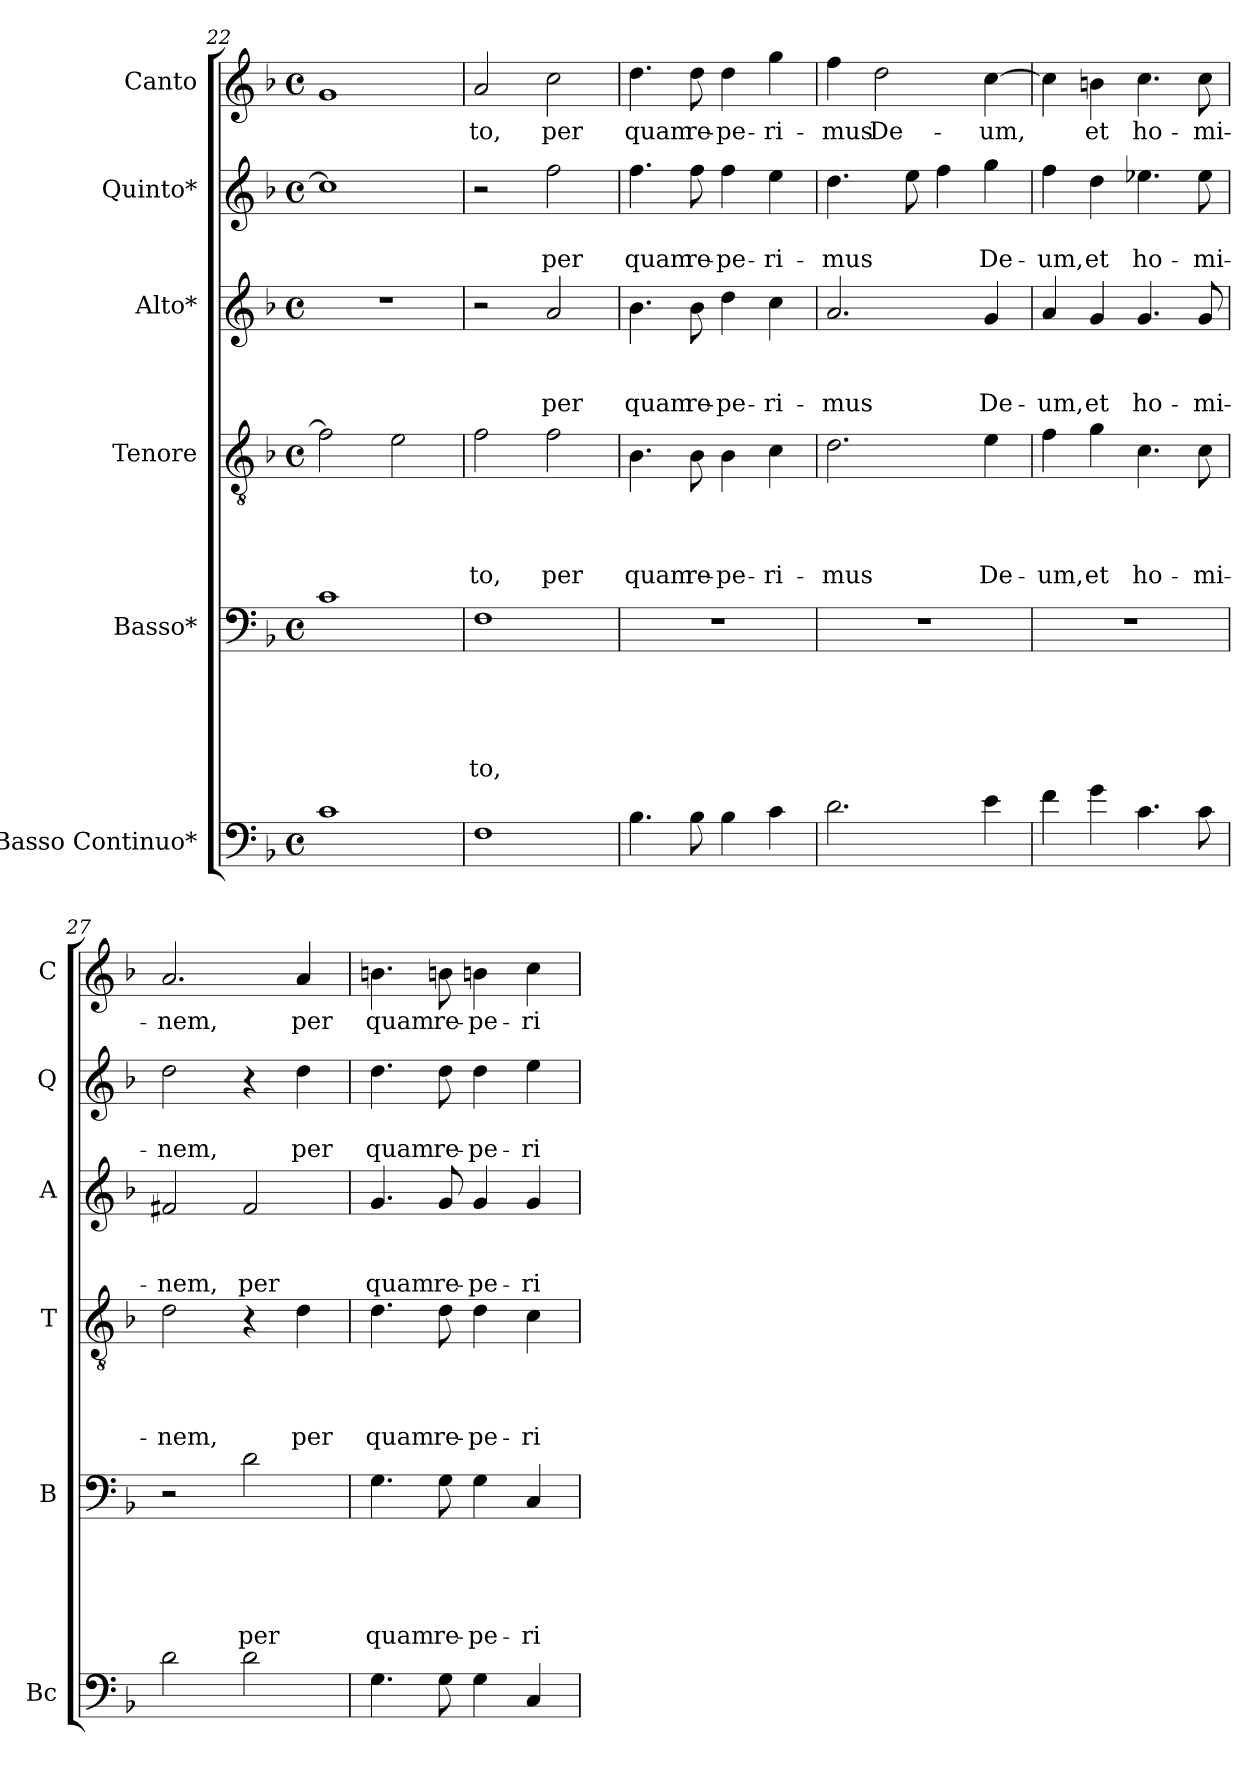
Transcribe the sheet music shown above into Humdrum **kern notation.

**kern	**kern	**text	**text	**text	**text	**text	**kern	**text	**text	**text	**text	**kern	**text	**text	**text	**kern	**text	**text	**kern	**text
*part6	*part5	*part5	*part5	*part5	*part5	*part5	*part4	*part4	*part4	*part4	*part4	*part3	*part3	*part3	*part3	*part2	*part2	*part2	*part1	*part1
*staff6	*staff5	*staff5	*staff5	*staff5	*staff5	*staff5	*staff4	*staff4	*staff4	*staff4	*staff4	*staff3	*staff3	*staff3	*staff3	*staff2	*staff2	*staff2	*staff1	*staff1
*I"Basso Continuo*	*I"Basso*	*	*	*	*	*	*I"Tenore	*	*	*	*	*I"Alto*	*	*	*	*I"Quinto*	*	*	*I"Canto	*
*I'Bc	*I'B	*	*	*	*	*	*I'T	*	*	*	*	*I'A	*	*	*	*I'Q	*	*	*I'C	*
*clefF4	*clefF4	*	*	*	*	*	*clefGv2	*	*	*	*	*clefG2	*	*	*	*clefG2	*	*	*clefG2	*
*ITrd7c12	*	*	*	*	*	*	*	*	*	*	*	*	*	*	*	*	*	*	*	*
*k[b-]	*k[b-]	*	*	*	*	*	*k[b-]	*	*	*	*	*k[b-]	*	*	*	*k[b-]	*	*	*k[b-]	*
*F:	*F:	*	*	*	*	*	*F:	*	*	*	*	*F:	*	*	*	*F:	*	*	*F:	*
*M4/4	*M4/4	*	*	*	*	*	*M4/4	*	*	*	*	*M4/4	*	*	*	*M4/4	*	*	*M4/4	*
*met(c)	*met(c)	*	*	*	*	*	*met(c)	*	*	*	*	*met(c)	*	*	*	*met(c)	*	*	*met(c)	*
=22	=22	=22	=22	=22	=22	=22	=22	=22	=22	=22	=22	=22	=22	=22	=22	=22	=22	=22	=22	=22
1C	1c	.	.	.	.	.	2f\]	.	.	.	.	1r	.	.	.	1cc]	.	.	1g	.
.	.	.	.	.	.	.	2e\	.	.	.	.	.	.	.	.	.	.	.	.	.
=23	=23	=23	=23	=23	=23	=23	=23	=23	=23	=23	=23	=23	=23	=23	=23	=23	=23	=23	=23	=23
!	!	!	!	!	!	!LO:LY:b	!	!	!	!	!LO:LY:b	!	!	!	!	!	!	!	!	!LO:LY:b
1FF	1F	.	.	.	.	-to,	2f\	.	.	.	-to,	2r	.	.	.	2r	.	.	2a/	-to,
!	!	!	!	!	!	!	!	!	!	!	!LO:LY:b	!	!	!	!LO:LY:b	!	!	!LO:LY:b	!	!LO:LY:b
.	.	.	.	.	.	.	2f\	.	.	.	per	2a/	.	.	per	2ff\	.	per	2cc\	per
=24	=24	=24	=24	=24	=24	=24	=24	=24	=24	=24	=24	=24	=24	=24	=24	=24	=24	=24	=24	=24
!	!	!	!	!	!	!	!	!	!	!	!LO:LY:b	!	!	!	!LO:LY:b	!	!	!LO:LY:b	!	!LO:LY:b
4.BB-\	1r	.	.	.	.	.	4.B-\	.	.	.	quam	4.b-\	.	.	quam	4.ff\	.	quam	4.dd\	quam
!	!	!	!	!	!	!	!	!	!	!	!LO:LY:b	!	!	!	!LO:LY:b	!	!	!LO:LY:b	!	!LO:LY:b
8BB-\	.	.	.	.	.	.	8B-\	.	.	.	re-	8b-\	.	.	re-	8ff\	.	re-	8dd\	re-
!	!	!	!	!	!	!	!	!	!	!	!LO:LY:b	!	!	!	!LO:LY:b	!	!	!LO:LY:b	!	!LO:LY:b
4BB-\	.	.	.	.	.	.	4B-\	.	.	.	-pe-	4dd\	.	.	-pe-	4ff\	.	-pe-	4dd\	-pe-
!	!	!	!	!	!	!	!	!	!	!	!LO:LY:b	!	!	!	!LO:LY:b	!	!	!LO:LY:b	!	!LO:LY:b
4C\	.	.	.	.	.	.	4c\	.	.	.	-ri-	4cc\	.	.	-ri-	4ee\	.	-ri-	4gg\	-ri-
=25	=25	=25	=25	=25	=25	=25	=25	=25	=25	=25	=25	=25	=25	=25	=25	=25	=25	=25	=25	=25
!	!	!	!	!	!	!	!	!	!	!	!LO:LY:b	!	!	!	!LO:LY:b	!	!	!LO:LY:b	!	!LO:LY:b
2.D\	1r	.	.	.	.	.	2.d\	.	.	.	-mus	2.a/	.	.	-mus	4.dd\	.	-mus	4ff\	-mus
!	!	!	!	!	!	!	!	!	!	!	!	!	!	!	!	!	!	!	!	!LO:LY:b
.	.	.	.	.	.	.	.	.	.	.	.	.	.	.	.	.	.	.	2dd\	De-
.	.	.	.	.	.	.	.	.	.	.	.	.	.	.	.	8ee\	.	.	.	.
.	.	.	.	.	.	.	.	.	.	.	.	.	.	.	.	4ff\	.	.	.	.
!	!	!	!	!	!	!	!	!	!	!	!LO:LY:b	!	!	!	!LO:LY:b	!	!	!LO:LY:b	!	!LO:LY:b
4E\	.	.	.	.	.	.	4e\	.	.	.	De-	4g/	.	.	De-	4gg\	.	De-	[<4cc\	-um,
!!LO:LB:g=z
=26	=26	=26	=26	=26	=26	=26	=26	=26	=26	=26	=26	=26	=26	=26	=26	=26	=26	=26	=26	=26
!	!	!	!	!	!	!	!	!	!	!	!LO:LY:b	!	!	!	!LO:LY:b	!	!	!LO:LY:b	!	!
4F\	1r	.	.	.	.	.	4f\	.	.	.	-um,	4a/	.	.	-um,	4ff\	.	-um,	4cc\]	.
!	!	!	!	!	!	!	!	!	!	!	!LO:LY:b	!	!	!	!LO:LY:b	!	!	!LO:LY:b	!	!LO:LY:b
4G\	.	.	.	.	.	.	4g\	.	.	.	et	4g/	.	.	et	4dd\	.	et	4bn\	et
!	!	!	!	!	!	!	!	!	!	!	!LO:LY:b	!	!	!	!LO:LY:b	!	!	!LO:LY:b	!	!LO:LY:b
4.C\	.	.	.	.	.	.	4.c\	.	.	.	ho-	4.g/	.	.	ho-	4.ee-X\	.	ho-	4.cc\	ho-
!	!	!	!	!	!	!	!	!	!	!	!LO:LY:b	!	!	!	!LO:LY:b	!	!	!LO:LY:b	!	!LO:LY:b
8C\	.	.	.	.	.	.	8c\	.	.	.	-mi-	8g/	.	.	-mi-	8ee-\	.	-mi-	8cc\	-mi-
=27	=27	=27	=27	=27	=27	=27	=27	=27	=27	=27	=27	=27	=27	=27	=27	=27	=27	=27	=27	=27
!	!	!	!	!	!	!	!	!	!	!	!LO:LY:b	!	!	!	!LO:LY:b	!	!	!LO:LY:b	!	!LO:LY:b
2D\	2r	.	.	.	.	.	2d\	.	.	.	-nem,	2f#X/	.	.	-nem,	2dd\	.	-nem,	2.a/	-nem,
!	!	!	!	!	!	!LO:LY:b	!	!	!	!	!	!	!	!	!LO:LY:b	!	!	!	!	!
2D\	2d\	.	.	.	.	per	4r	.	.	.	.	2f#/	.	.	per	4r	.	.	.	.
!	!	!	!	!	!	!	!	!	!	!	!LO:LY:b	!	!	!	!	!	!	!LO:LY:b	!	!LO:LY:b
.	.	.	.	.	.	.	4d\	.	.	.	per	.	.	.	.	4dd\	.	per	4a/	per
=28	=28	=28	=28	=28	=28	=28	=28	=28	=28	=28	=28	=28	=28	=28	=28	=28	=28	=28	=28	=28
!	!	!	!	!	!	!LO:LY:b	!	!	!	!	!LO:LY:b	!	!	!	!LO:LY:b	!	!	!LO:LY:b	!	!LO:LY:b
4.GG\	4.G\	.	.	.	.	quam	4.d\	.	.	.	quam	4.g/	.	.	quam	4.dd\	.	quam	4.bn\	quam
!	!	!	!	!	!	!LO:LY:b	!	!	!	!	!LO:LY:b	!	!	!	!LO:LY:b	!	!	!LO:LY:b	!	!LO:LY:b
8GG\	8G\	.	.	.	.	re-	8d\	.	.	.	re-	8g/	.	.	re-	8dd\	.	re-	8bn\	re-
!	!	!	!	!	!	!LO:LY:b	!	!	!	!	!LO:LY:b	!	!	!	!LO:LY:b	!	!	!LO:LY:b	!	!LO:LY:b
4GG\	4G\	.	.	.	.	-pe-	4d\	.	.	.	-pe-	4g/	.	.	-pe-	4dd\	.	-pe-	4bn\	-pe-
!	!	!	!	!	!	!LO:LY:b	!	!	!	!	!LO:LY:b	!	!	!	!LO:LY:b	!	!	!LO:LY:b	!	!LO:LY:b
4CC/	4C/	.	.	.	.	-ri-	4c\	.	.	.	-ri-	4g/	.	.	-ri-	4ee\	.	-ri-	4cc\	-ri-
=	=	=	=	=	=	=	=	=	=	=	=	=	=	=	=	=	=	=	=	=
*-	*-	*-	*-	*-	*-	*-	*-	*-	*-	*-	*-	*-	*-	*-	*-	*-	*-	*-	*-	*-
